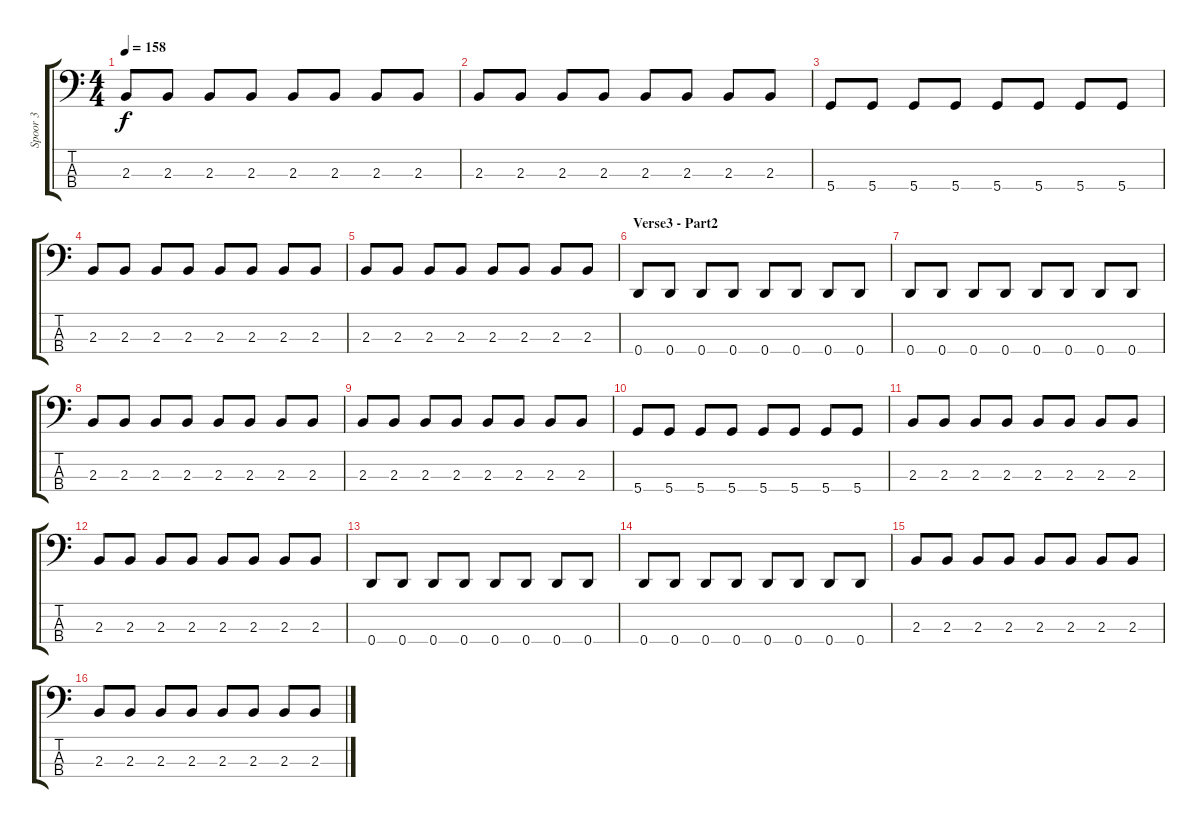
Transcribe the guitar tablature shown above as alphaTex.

\track ("Spoor 3" "Spoor 3") {instrument electricbasspick}
\staff {score tabs}
\tuning (G2 D2 A1 D1) {hide}
\ts (4 4)
\tempo 158
\clef f4
\ks c
2.3.8{dy f} 2.3.8 2.3.8 2.3.8 2.3.8 2.3.8 2.3.8 2.3.8 |
2.3.8 2.3.8 2.3.8 2.3.8 2.3.8 2.3.8 2.3.8 2.3.8 |
5.4.8 5.4.8 5.4.8 5.4.8 5.4.8 5.4.8 5.4.8 5.4.8 |
2.3.8 2.3.8 2.3.8 2.3.8 2.3.8 2.3.8 2.3.8 2.3.8 |
2.3.8 2.3.8 2.3.8 2.3.8 2.3.8 2.3.8 2.3.8 2.3.8 |
\section ("" "Verse3 - Part2")
0.4.8 0.4.8 0.4.8 0.4.8 0.4.8 0.4.8 0.4.8 0.4.8 |
0.4.8 0.4.8 0.4.8 0.4.8 0.4.8 0.4.8 0.4.8 0.4.8 |
2.3.8 2.3.8 2.3.8 2.3.8 2.3.8 2.3.8 2.3.8 2.3.8 |
2.3.8 2.3.8 2.3.8 2.3.8 2.3.8 2.3.8 2.3.8 2.3.8 |
5.4.8 5.4.8 5.4.8 5.4.8 5.4.8 5.4.8 5.4.8 5.4.8 |
2.3.8 2.3.8 2.3.8 2.3.8 2.3.8 2.3.8 2.3.8 2.3.8 |
2.3.8 2.3.8 2.3.8 2.3.8 2.3.8 2.3.8 2.3.8 2.3.8 |
0.4.8 0.4.8 0.4.8 0.4.8 0.4.8 0.4.8 0.4.8 0.4.8 |
0.4.8 0.4.8 0.4.8 0.4.8 0.4.8 0.4.8 0.4.8 0.4.8 |
2.3.8 2.3.8 2.3.8 2.3.8 2.3.8 2.3.8 2.3.8 2.3.8 |
2.3.8 2.3.8 2.3.8 2.3.8 2.3.8 2.3.8 2.3.8 2.3.8
